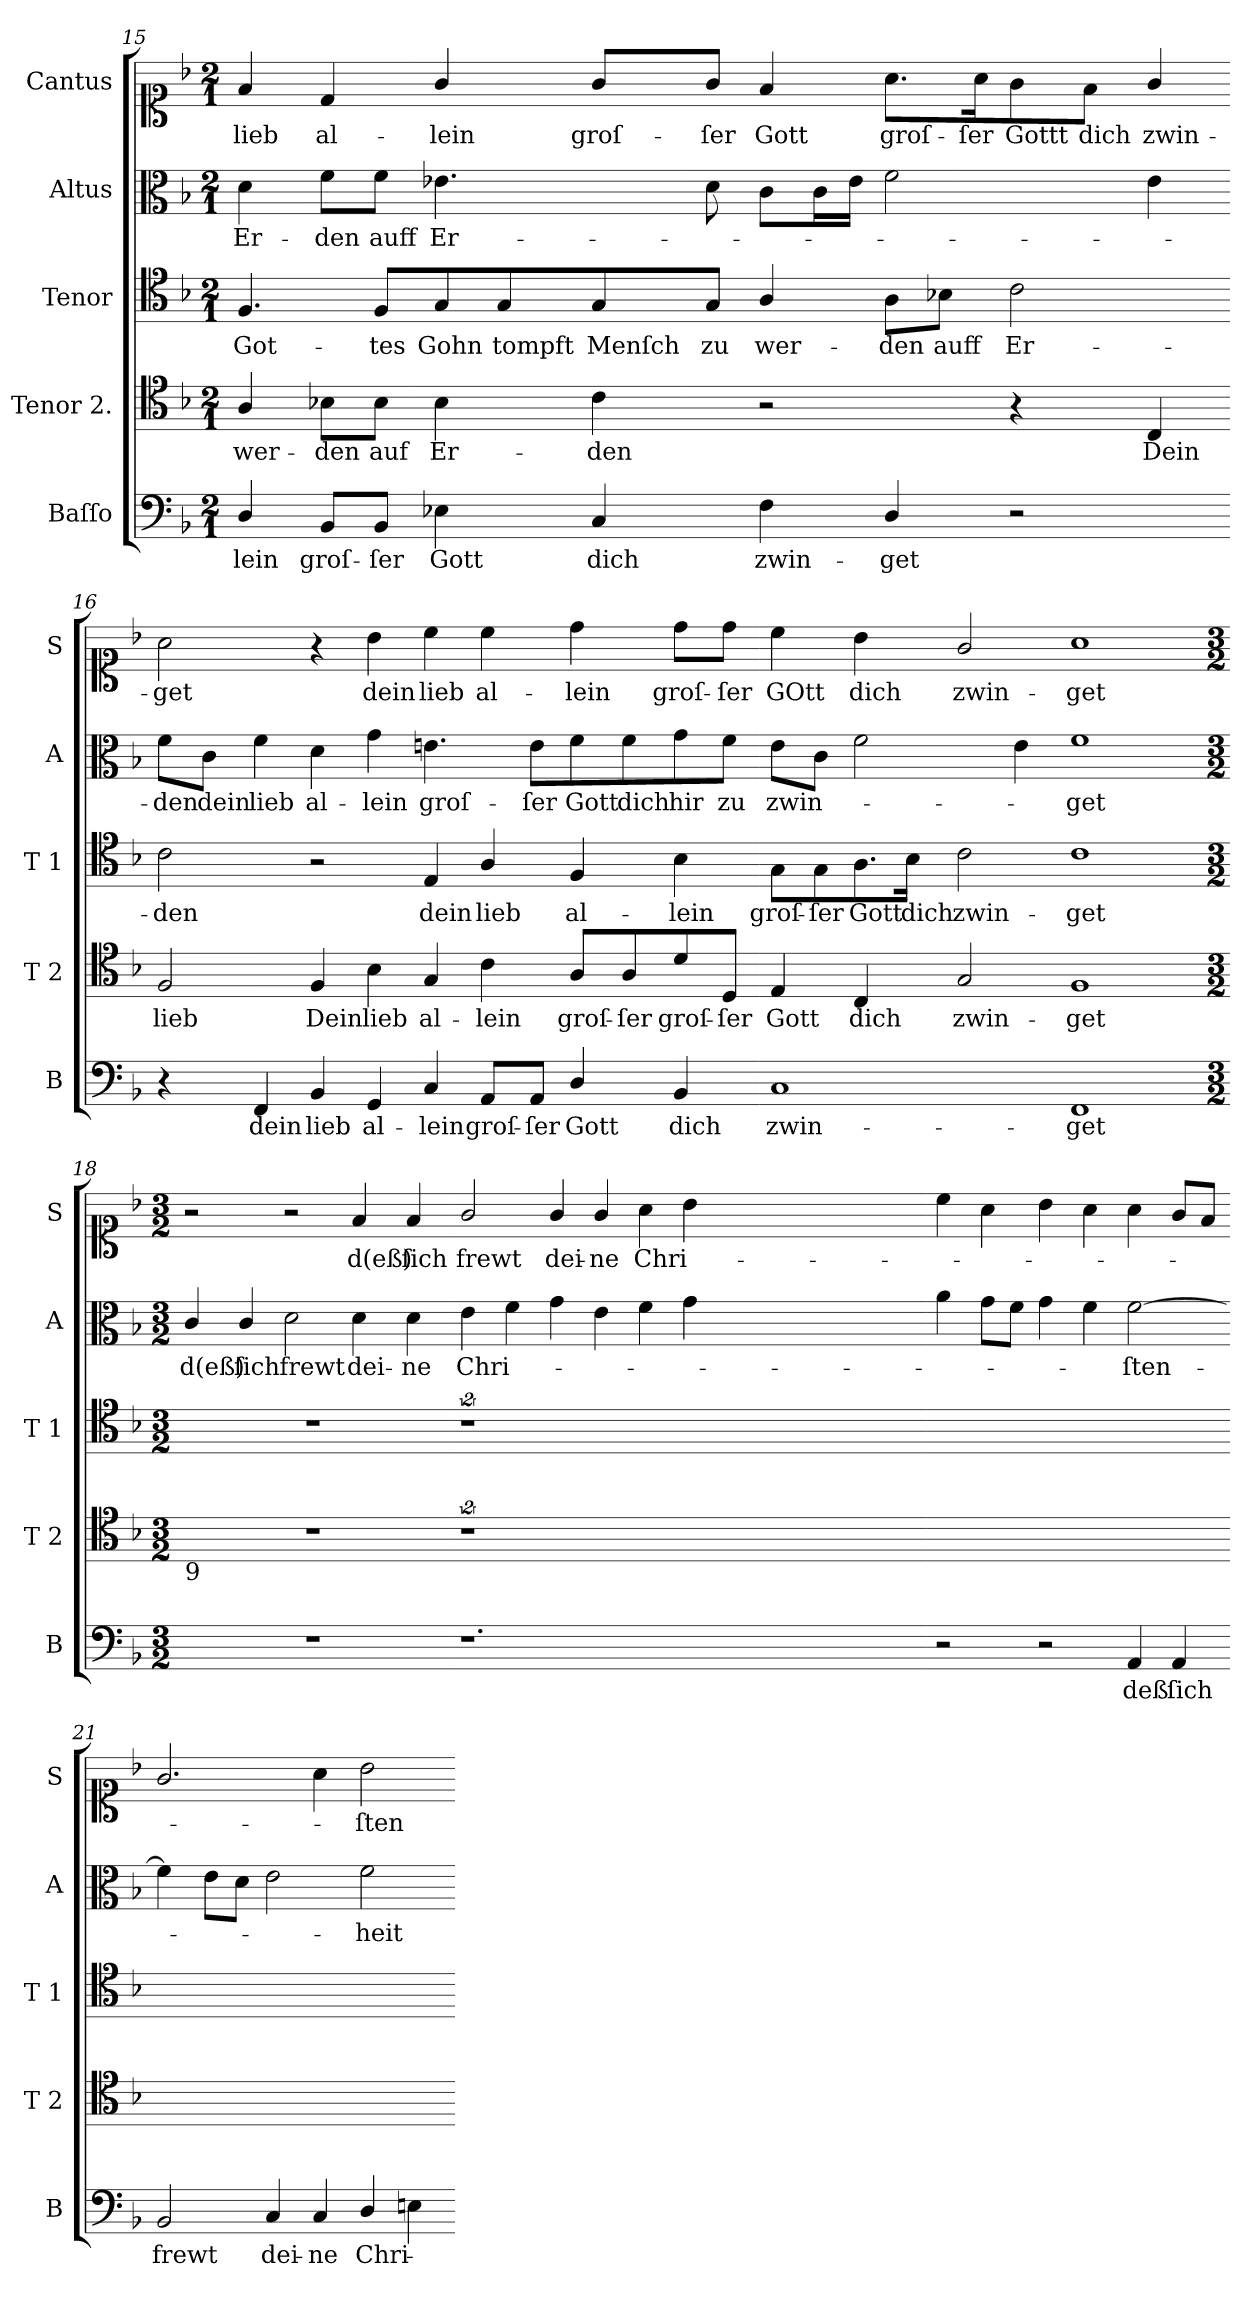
**kern	**text	**kern	**text	**kern	**text	**kern	**text	**kern	**text
*part5	*part5	*part4	*part4	*part3	*part3	*part2	*part2	*part1	*part1
*staff5	*staff5	*staff4	*staff4	*staff3	*staff3	*staff2	*staff2	*staff1	*staff1
*I"Baſſo	*	*I"Tenor 2.	*	*I"Tenor	*	*I"Altus	*	*I"Cantus	*
*I'B	*	*I'T 2	*	*I'T 1	*	*I'A	*	*I'S	*
*clefF4	*	*clefC4	*	*clefC4	*	*clefC3	*	*clefC1	*
*k[b-]	*	*k[b-]	*	*k[b-]	*	*k[b-]	*	*k[b-]	*
*F:	*	*F:	*	*F:	*	*F:	*	*F:	*
*M2/1	*	*M2/1	*	*M2/1	*	*M2/1	*	*M2/1	*
=15	=15	=15	=15	=15	=15	=15	=15	=15	=15
4D/	-lein	4A/	wer-	4.F/	Got-	4d\	Er-	4f/	lieb
8BB-/L	groſ-	8B-X\L	-den	.	.	8f\L	-den	4d/	al-
8BB-/J	-ſer	8B-\J	auf	8F/L	-tes	8f\J	auff	.	.
4E-X\	Gott	4B-\	Er-	8G/	Gohn	4.e-X\	Er-	4g/	-lein
.	.	.	.	8G/	tompft	.	.	.	.
4C/	dich	4c\	-den	8G/	Menſch	.	.	8g/L	groſ-
.	.	.	.	8G/J	zu	8d\	.	8g/J	-ſer
4F\	zwin-	2r	.	4A/	wer-	8c\L	.	4f/	Gott
.	.	.	.	.	.	16c\L	.	.	.
.	.	.	.	.	.	16e-\JJ	.	.	.
4D/	-get	.	.	8A\L	-den	2f\	.	8.a\L	groſ-
.	.	.	.	8B-X\J	auff	.	.	.	.
.	.	.	.	.	.	.	.	16a\K	-ſer
2r	.	4r	.	2c\	Er-	.	.	8g\	Gottt
.	.	.	.	.	.	.	.	8f\J	dich
.	.	4C/	Dein	.	.	4e-\	.	4g/	zwin-
=16-	=16-	=16-	=16-	=16-	=16-	=16-	=16-	=16-	=16-
4r	.	2F/	lieb	2c\	-den	8f\L	-den	2a\	-get
.	.	.	.	.	.	8c\J	dein	.	.
!	!LO:LY:i	!	!	!	!	!	!	!	!
4FF/	dein	.	.	.	.	4f\	lieb	.	.
!	!LO:LY:i	!	!LO:LY:i	!	!	!	!	!	!
4BB-/	lieb	4F/	Dein	2r	.	4d\	al-	4r	.
!	!LO:LY:i	!	!LO:LY:i	!	!	!	!	!	!
4GG/	al-	4B-\	lieb	.	.	4g\	-lein	4b-\	dein
!	!LO:LY:i	!	!	!	!	!	!	!	!
4C/	-lein	4G/	al-	4E/	dein	4.en\	groſ-	4cc\	lieb
!	!LO:LY:i	!	!	!	!	!	!	!	!
8AA/L	groſ-	4c\	-lein	4A/	lieb	.	.	4cc\	al-
!	!LO:LY:i	!	!	!	!	!	!	!	!
8AA/J	-ſer	.	.	.	.	8e\L	-ſer	.	.
!	!LO:LY:i	!	!	!	!	!	!	!	!
4D/	Gott	8A/L	groſ-	4F/	al-	8f\	Gott	4dd\	-lein
.	.	8A/	-ſer	.	.	8f\	dich	.	.
!	!LO:LY:i	!	!LO:LY:i	!	!	!	!	!	!
4BB-/	dich	8d/	groſ-	4B-\	-lein	8g\	hir	8dd\L	groſ-
!	!	!	!LO:LY:i	!	!	!	!	!	!
.	.	8D/J	-ſer	.	.	8f\J	zu	8dd\J	-ſer
=17-	=17-	=17-	=17-	=17-	=17-	=17-	=17-	=17-	=17-
!	!LO:LY:i	!	!	!	!	!	!	!	!
1C	zwin-	4E/	Gott	8G\L	groſ-	8e\L	zwin-	4cc\	GOtt
.	.	.	.	8G\	-ſer	8c\J	.	.	.
.	.	4C/	dich	8.A\	Gott	2f\	.	4b-\	dich
.	.	.	.	16B-\Jk	dich	.	.	.	.
.	.	2G/	zwin-	2c\	zwin-	.	.	2g/	zwin-
.	.	.	.	.	.	4e\	.	.	.
!	!LO:LY:i	!	!	!	!	!	!	!	!
1FF	-get	1F	-get	1c	-get	1f	-get	1a	-get
=18-	=18-	=18-	=18-	=18-	=18-	=18-	=18-	=18-	=18-
*M3/2	*	*M3/2	*	*M3/2	*	*M3/2	*	*M3/2	*
!	!	!LO:TX:b:t=9	!	!	!	!	!	!	!
1.r	.	1.r	.	1.r	.	4c/	d(eß)	2r	.
.	.	.	.	.	.	4c/	ſich	.	.
.	.	.	.	.	.	2d\	frewt	2r	.
.	.	.	.	.	.	4d\	dei-	4f/	d(eß)
.	.	.	.	.	.	4d\	-ne	4f/	ſich
=19-	=19-	=19-	=19-	=19-	=19-	=19-	=19-	=19-	=19-
1.r	.	2%9r	.	2%9r	.	4e\	Chri-	2g/	frewt
.	.	.	.	.	.	4f\	.	.	.
.	.	.	.	.	.	4g\	.	4g/	dei-
.	.	.	.	.	.	4e\	.	4g/	-ne
.	.	.	.	.	.	4f\	.	4a\	Chri-
.	.	.	.	.	.	4g\	.	4b-\	.
0.ryy	.	.	.	.	.	0.ryy	.	0.ryy	.
=20-	=20-	=20-	=20-	=20-	=20-	=20-	=20-	=20-	=20-
2r	.	1.ryy	.	1.ryy	.	4a\	.	4cc\	.
.	.	.	.	.	.	8g\L	.	4a\	.
.	.	.	.	.	.	8f\J	.	.	.
2r	.	.	.	.	.	4g\	.	4b-\	.
.	.	.	.	.	.	4f\	.	4a\	.
4AA/	deß	.	.	.	.	[2f\	-ſten-	4a\	.
4AA/	ſich	.	.	.	.	.	.	8g/L	.
.	.	.	.	.	.	.	.	8f/J	.
=21-	=21-	=21-	=21-	=21-	=21-	=21-	=21-	=21-	=21-
2BB-/	frewt	1.ryy	.	1.ryy	.	4f\]	.	2.g/	.
.	.	.	.	.	.	8e\L	.	.	.
.	.	.	.	.	.	8d\J	.	.	.
4C/	dei-	.	.	.	.	2e\	.	.	.
4C/	-ne	.	.	.	.	.	.	4a\	.
4D/	Chri-	.	.	.	.	2f\	-heit	2b-\	-ſten-
4En\	.	.	.	.	.	.	.	.	.
=-	=-	=-	=-	=-	=-	=-	=-	=-	=-
*-	*-	*-	*-	*-	*-	*-	*-	*-	*-
